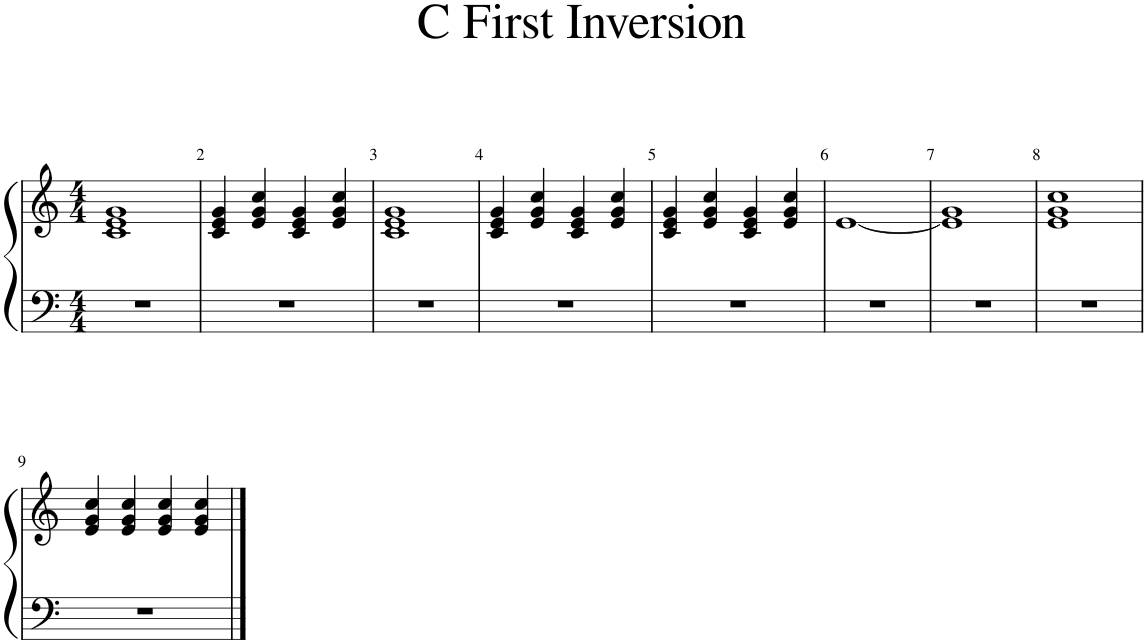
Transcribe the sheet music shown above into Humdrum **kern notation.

**kern	**kern
*part1	*part1
*staff2	*staff1
*I"Piano	*
*I'Pno.	*
*clefF4	*clefG2
*k[]	*k[]
*M4/4	*M4/4
=1	=1
1r	1c 1e 1g
=2	=2
1r	4c/ 4e/ 4g/
.	4e/ 4g/ 4cc/
.	4c/ 4e/ 4g/
.	4e/ 4g/ 4cc/
=3	=3
1r	1c 1e 1g
=4	=4
1r	4c/ 4e/ 4g/
.	4e/ 4g/ 4cc/
.	4c/ 4e/ 4g/
.	4e/ 4g/ 4cc/
=5	=5
1r	4c/ 4e/ 4g/
.	4e/ 4g/ 4cc/
.	4c/ 4e/ 4g/
.	4e/ 4g/ 4cc/
=6	=6
1r	[1e
=7	=7
1r	1e] 1g
=8	=8
1r	1e 1g 1cc
!!LO:LB:g=z
=9	=9
1r	4e/ 4g/ 4cc/
.	4e/ 4g/ 4cc/
.	4e/ 4g/ 4cc/
.	4e/ 4g/ 4cc/
==	==
*-	*-
